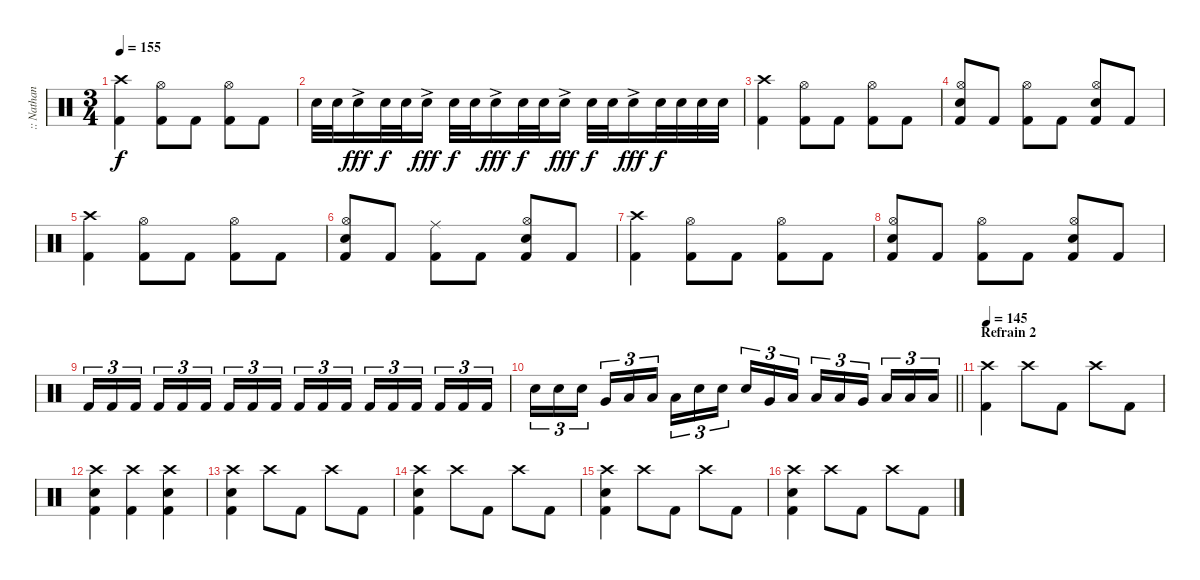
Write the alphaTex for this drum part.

\track (":: Nathan Jonas Jordison #1 ::" ":: Nathan ") {instrument percussion}
\staff {score}
\articulation defaults
\ts (3 4)
\tempo 155
\clef neutral
\ks c
("Crash high (hit)" "Kick (hit) 2").4{dy f} ("Hi-Hat (open)" "Kick (hit) 2").8 "Kick (hit) 2".8 ("Hi-Hat (open)" "Kick (hit) 2").8 "Kick (hit) 2".8 |
"Electric Snare (hit)".32 "Electric Snare (hit)".32 "Electric Snare (hit)"{ac}.16{dy fff} "Electric Snare (hit)".32{dy f} "Electric Snare (hit)".32 "Electric Snare (hit)"{ac}.16{dy fff} "Electric Snare (hit)".32{dy f} "Electric Snare (hit)".32 "Electric Snare (hit)"{ac}.16{dy fff} "Electric Snare (hit)".32{dy f} "Electric Snare (hit)".32 "Electric Snare (hit)"{ac}.16{dy fff} "Electric Snare (hit)".32{dy f} "Electric Snare (hit)".32 "Electric Snare (hit)"{ac}.16{dy fff} "Electric Snare (hit)".32{dy f} "Electric Snare (hit)".32 "Electric Snare (hit)".32 "Electric Snare (hit)".32 |
("Crash high (hit)" "Kick (hit) 2").4 ("Hi-Hat (open)" "Kick (hit) 2").8 "Kick (hit) 2".8 ("Hi-Hat (open)" "Kick (hit) 2").8 "Kick (hit) 2".8 |
("Hi-Hat (open)" "Electric Snare (hit)" "Kick (hit) 2").8 "Kick (hit) 2".8 ("Hi-Hat (open)" "Kick (hit) 2").8 "Kick (hit) 2".8 ("Hi-Hat (open)" "Electric Snare (hit)" "Kick (hit) 2").8 "Kick (hit) 2".8 |
("Crash high (hit)" "Kick (hit) 2").4 ("Hi-Hat (open)" "Kick (hit) 2").8 "Kick (hit) 2".8 ("Hi-Hat (open)" "Kick (hit) 2").8 "Kick (hit) 2".8 |
("Hi-Hat (open)" "Electric Snare (hit)" "Kick (hit) 2").8 "Kick (hit) 2".8 ("Ride (middle)" "Kick (hit) 2").8 "Kick (hit) 2".8 ("Hi-Hat (open)" "Electric Snare (hit)" "Kick (hit) 2").8 "Kick (hit) 2".8 |
("Crash high (hit)" "Kick (hit) 2").4 ("Hi-Hat (open)" "Kick (hit) 2").8 "Kick (hit) 2".8 ("Hi-Hat (open)" "Kick (hit) 2").8 "Kick (hit) 2".8 |
("Hi-Hat (open)" "Electric Snare (hit)" "Kick (hit) 2").8 "Kick (hit) 2".8 ("Hi-Hat (open)" "Kick (hit) 2").8 "Kick (hit) 2".8 ("Hi-Hat (open)" "Electric Snare (hit)" "Kick (hit) 2").8 "Kick (hit) 2".8 |
"Kick (hit) 2".16{tu (3 2)} "Kick (hit) 2".16{tu (3 2)} "Kick (hit) 2".16{tu (3 2) beam splitsecondary} "Kick (hit) 2".16{tu (3 2)} "Kick (hit) 2".16{tu (3 2)} "Kick (hit) 2".16{tu (3 2)} "Kick (hit) 2".16{tu (3 2)} "Kick (hit) 2".16{tu (3 2)} "Kick (hit) 2".16{tu (3 2) beam splitsecondary} "Kick (hit) 2".16{tu (3 2)} "Kick (hit) 2".16{tu (3 2)} "Kick (hit) 2".16{tu (3 2)} "Kick (hit) 2".16{tu (3 2)} "Kick (hit) 2".16{tu (3 2)} "Kick (hit) 2".16{tu (3 2) beam splitsecondary} "Kick (hit) 2".16{tu (3 2)} "Kick (hit) 2".16{tu (3 2)} "Kick (hit) 2".16{tu (3 2)} |
\barLineRight lightlight "Electric Snare (hit)".16{tu (3 2)} "Electric Snare (hit)".16{tu (3 2)} "Electric Snare (hit)".16{tu (3 2) beam splitsecondary} "Very Low Tom (hit)".16{tu (3 2)} "Low Floor Tom (hit)".16{tu (3 2)} "Low Tom (hit)".16{tu (3 2)} "Low Floor Tom (hit)".16{tu (3 2)} "Electric Snare (hit)".16{tu (3 2)} "Electric Snare (hit)".16{tu (3 2) beam splitsecondary} "Electric Snare (hit)".16{tu (3 2)} "Very Low Tom (hit)".16{tu (3 2)} "Low Floor Tom (hit)".16{tu (3 2)} "Low Tom (hit)".16{tu (3 2)} "Low Floor Tom (hit)".16{tu (3 2)} "Very Low Tom (hit)".16{tu (3 2) beam splitsecondary} "Low Floor Tom (hit)".16{tu (3 2)} "Low Tom (hit)".16{tu (3 2)} "Low Floor Tom (hit)".16{tu (3 2)}
|
\section ("" "Refrain 2")
\tempo 145
("Crash high (hit)" "Kick (hit) 2").4 "Crash high (hit)".8 "Kick (hit) 2".8 "Crash high (hit)".8 "Kick (hit) 2".8 |
("Crash high (hit)" "Electric Snare (hit)" "Kick (hit) 2").4 ("Crash high (hit)" "Kick (hit) 2").4 ("Crash high (hit)" "Electric Snare (hit)" "Kick (hit) 2").4 |
("Crash high (hit)" "Electric Snare (hit)" "Kick (hit) 2").4 "Crash high (hit)".8 "Kick (hit) 2".8 "Crash high (hit)".8 "Kick (hit) 2".8 |
("Crash high (hit)" "Electric Snare (hit)" "Kick (hit) 2").4 "Crash high (hit)".8 "Kick (hit) 2".8 "Crash high (hit)".8 "Kick (hit) 2".8 |
("Crash high (hit)" "Electric Snare (hit)" "Kick (hit) 2").4 "Crash high (hit)".8 "Kick (hit) 2".8 "Crash high (hit)".8 "Kick (hit) 2".8 |
("Crash high (hit)" "Electric Snare (hit)" "Kick (hit) 2").4 "Crash high (hit)".8 "Kick (hit) 2".8 "Crash high (hit)".8 "Kick (hit) 2".8
